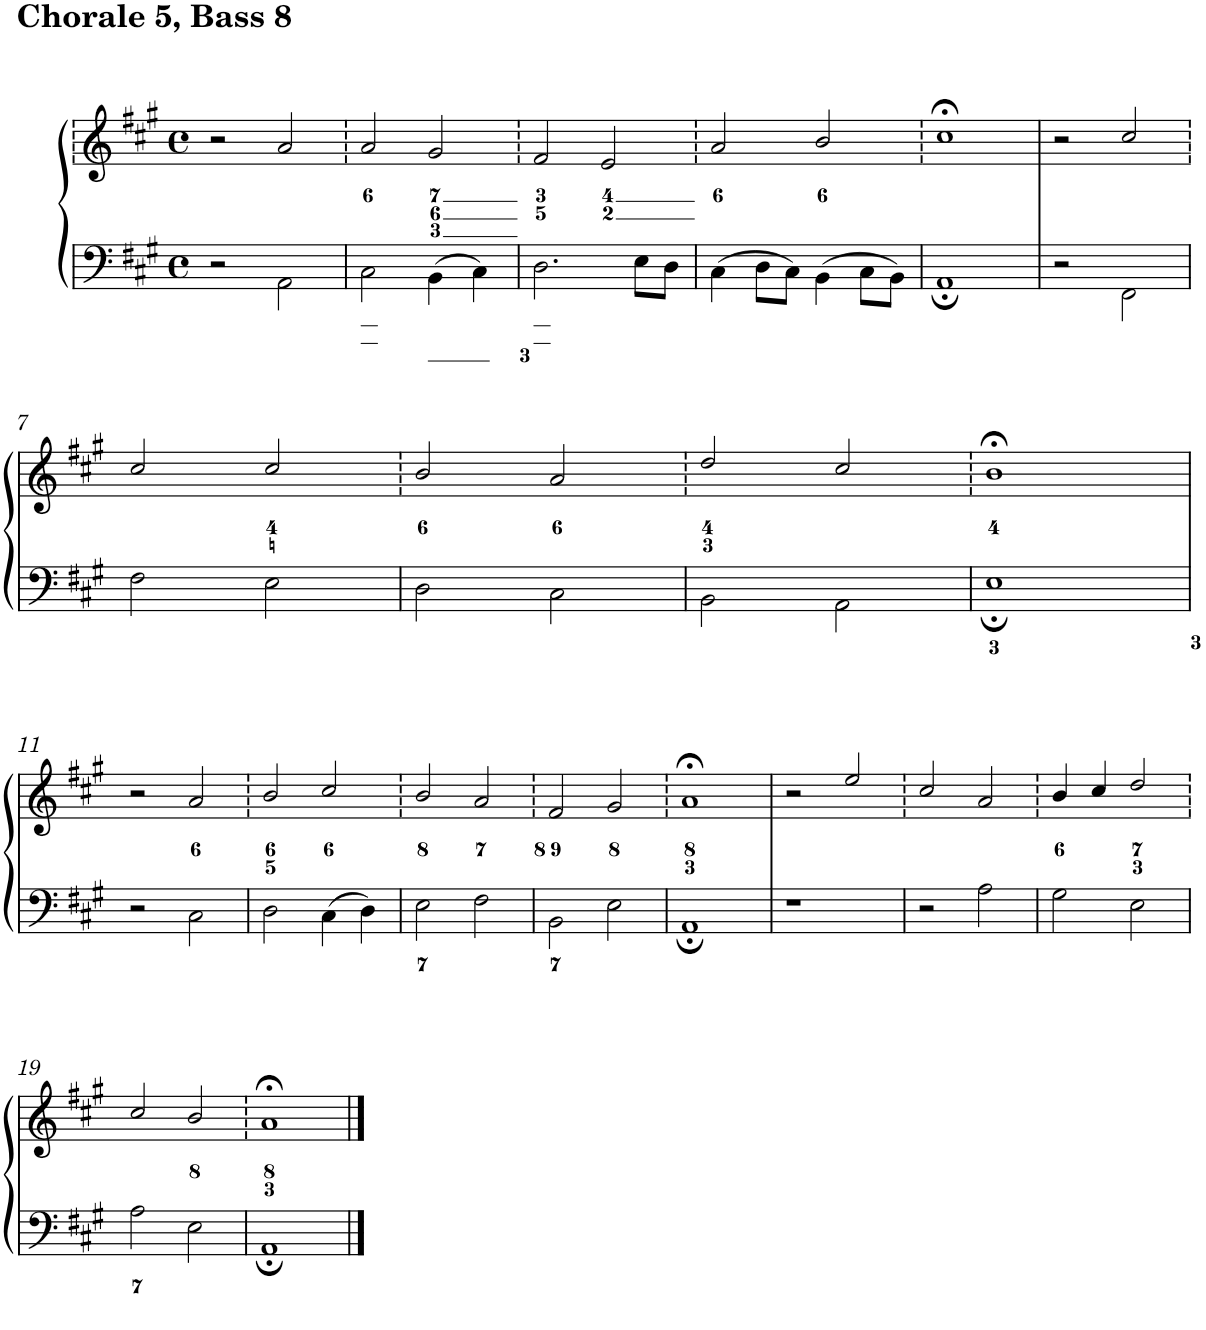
**kern	**kern
*part1	*part1
*staff2	*staff1
*I"Piano	*
*I'Pno.	*
*clefF4	*clefG2
*k[f#c#g#]	*k[f#c#g#]
*A:	*A:
*M4/4	*M4/4
*met(c)	*met(c)
=1	=1
2r	2r
2AA\	2a/
=2	=2
2C#\	2a/
4BB\	2g#/
4C#\	.
=3	=3
2.D\	2f#/
.	2e/
8E\L	.
8D\J	.
=4	=4
4C#\	2a/
8D\L	.
8C#\J	.
4BB\	2b/
8C#\L	.
8BB\J	.
=5	=5
1AA;	1cc#;<
=6	=6
2r	2r
2FF#\	2cc#/
!!LO:LB:g=z
=7	=7
2F#\	2cc#/
2E\	2cc#/
=8	=8
2D\	2b/
2C#\	2a/
=9	=9
2BB\	2dd/
2AA\	2cc#/
=10	=10
1E;	1b;<
!!LO:LB:g=z
=11	=11
2r	2r
2C#\	2a/
=12	=12
2D\	2b/
4C#\	2cc#/
4D\	.
=13	=13
2E\	2b/
2F#\	2a/
=14	=14
2BB\	2f#/
2E\	2g#/
=15	=15
1AA;	1a;<
=16	=16
1r	2r
.	2ee/
=17	=17
2r	2cc#/
2A\	2a/
=18	=18
2G#\	4b/
.	4cc#/
2E\	2dd/
!!LO:LB:g=z
=19	=19
2A\	2cc#/
2E\	2b/
=20	=20
1AA;	1a;<
==	==
*-	*-
